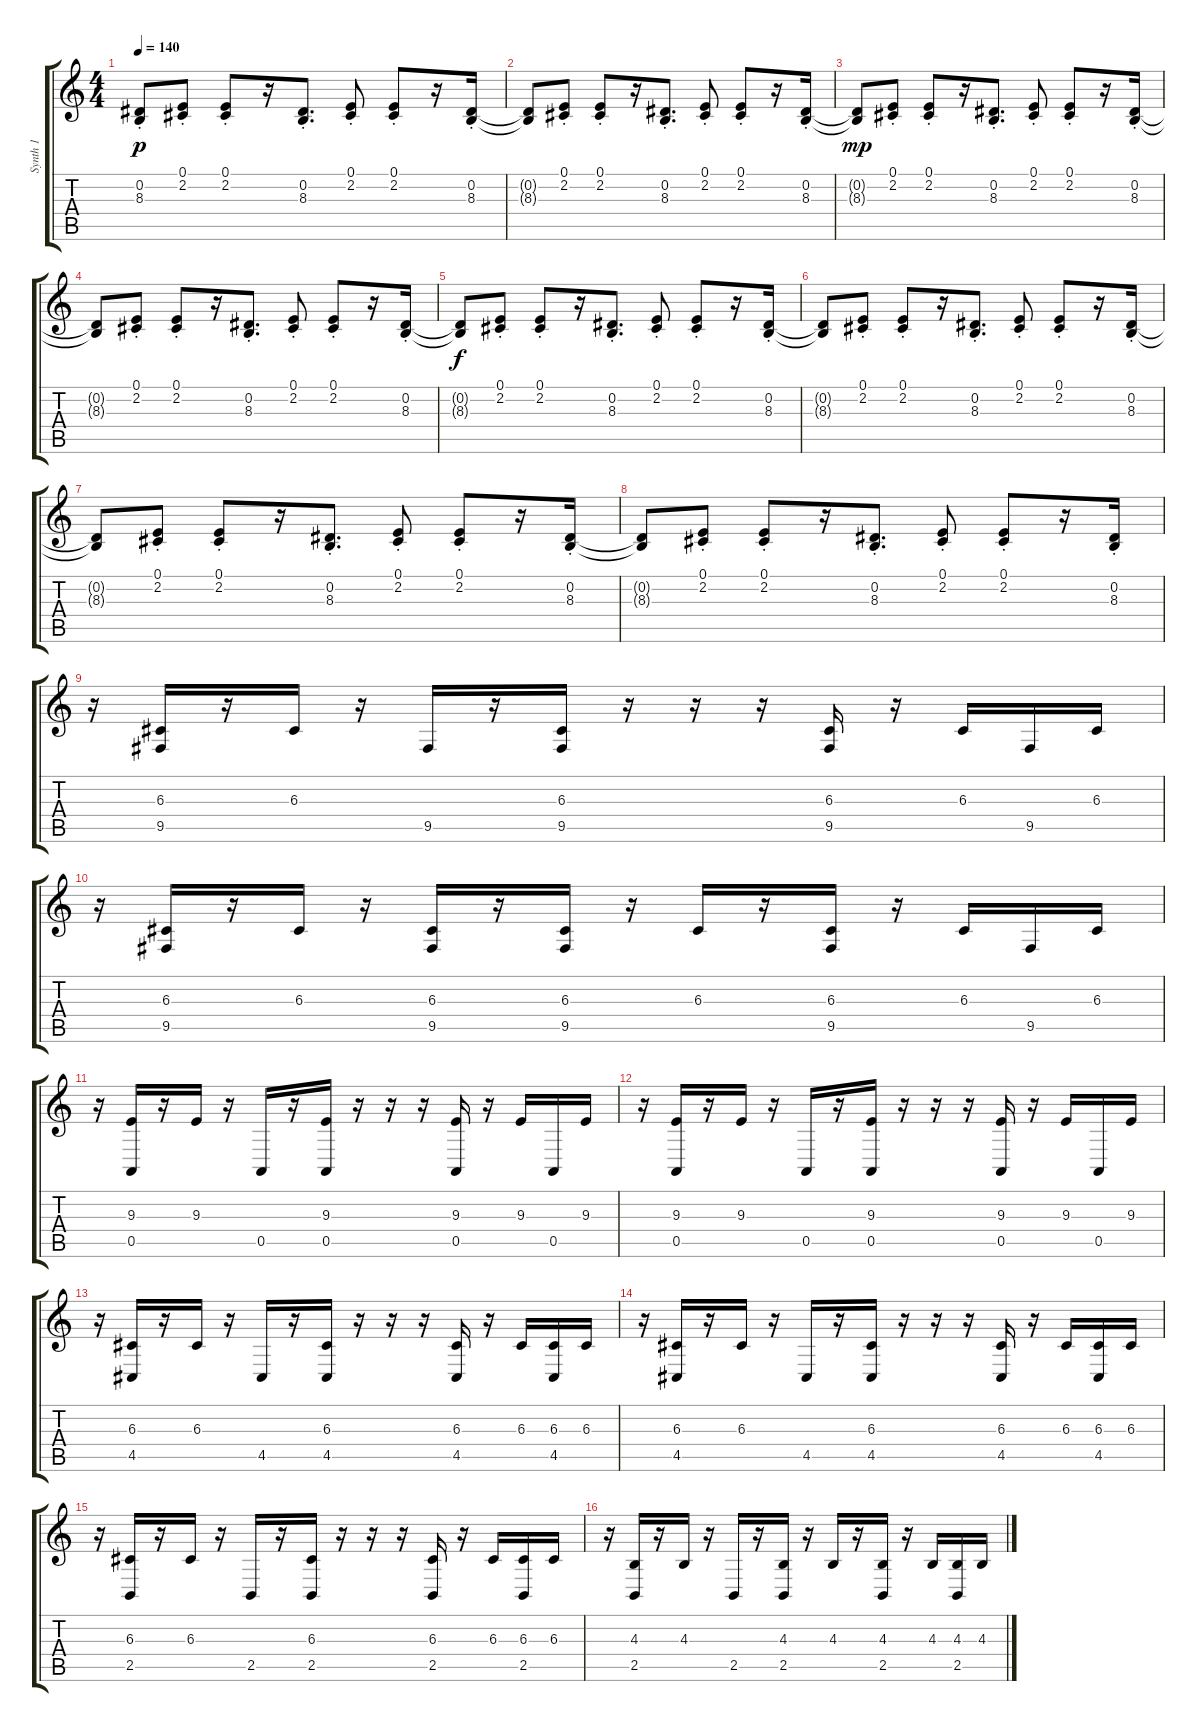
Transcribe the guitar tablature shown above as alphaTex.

\track ("Synth 1" "Synth 1") {instrument vibraphone}
\staff {score tabs}
\tuning (E4 B3 G3 D3 A2 E2) {hide}
\ts (4 4)
\tempo 140
\clef g2
\ks c
(0.2{st} 8.3{st}).8{dy p} (0.1{st} 2.2{st}).8 (0.1{st} 2.2{st}).8 r.16 (0.2{st} 8.3{st}).8{d} (0.1{st} 2.2{st}).8 (0.1{st} 2.2{st}).8 r.16 (0.2{st} 8.3{st}).16 |
(0.2{t} 8.3{t}).8 (0.1{st} 2.2{st}).8 (0.1{st} 2.2{st}).8 r.16 (0.2{st} 8.3{st}).8{d} (0.1{st} 2.2{st}).8 (0.1{st} 2.2{st}).8 r.16 (0.2{st} 8.3{st}).16 |
(0.2{t} 8.3{t}).8{dy mp} (0.1{st} 2.2{st}).8 (0.1{st} 2.2{st}).8 r.16 (0.2{st} 8.3{st}).8{d} (0.1{st} 2.2{st}).8 (0.1{st} 2.2{st}).8 r.16 (0.2{st} 8.3{st}).16 |
(0.2{t} 8.3{t}).8 (0.1{st} 2.2{st}).8 (0.1{st} 2.2{st}).8 r.16 (0.2{st} 8.3{st}).8{d} (0.1{st} 2.2{st}).8 (0.1{st} 2.2{st}).8 r.16 (0.2{st} 8.3{st}).16 |
(0.2{t} 8.3{t}).8{dy f} (0.1{st} 2.2{st}).8 (0.1{st} 2.2{st}).8 r.16 (0.2{st} 8.3{st}).8{d} (0.1{st} 2.2{st}).8 (0.1{st} 2.2{st}).8 r.16 (0.2{st} 8.3{st}).16 |
(0.2{t} 8.3{t}).8 (0.1{st} 2.2{st}).8 (0.1{st} 2.2{st}).8 r.16 (0.2{st} 8.3{st}).8{d} (0.1{st} 2.2{st}).8 (0.1{st} 2.2{st}).8 r.16 (0.2{st} 8.3{st}).16 |
(0.2{t} 8.3{t}).8 (0.1{st} 2.2{st}).8 (0.1{st} 2.2{st}).8 r.16 (0.2{st} 8.3{st}).8{d} (0.1{st} 2.2{st}).8 (0.1{st} 2.2{st}).8 r.16 (0.2{st} 8.3{st}).16 |
(0.2{t} 8.3{t}).8 (0.1{st} 2.2{st}).8 (0.1{st} 2.2{st}).8 r.16 (0.2{st} 8.3{st}).8{d} (0.1{st} 2.2{st}).8 (0.1{st} 2.2{st}).8 r.16 (0.2{st} 8.3{st}).16 |
r.16{volume 10} (6.3 9.5).16 r.16 6.3.16 r.16 9.5.16 r.16 (6.3 9.5).16 r.16 r.16 r.16 (6.3 9.5).16 r.16 6.3.16 9.5.16 6.3.16 |
r.16 (6.3 9.5).16 r.16 6.3.16 r.16 (6.3 9.5).16 r.16 (6.3 9.5).16 r.16 6.3.16 r.16 (6.3 9.5).16 r.16 6.3.16 9.5.16 6.3.16 |
r.16 (9.3 0.5).16 r.16 9.3.16 r.16 0.5.16 r.16 (9.3 0.5).16 r.16 r.16 r.16 (9.3 0.5).16 r.16 9.3.16 0.5.16 9.3.16 |
r.16 (9.3 0.5).16 r.16 9.3.16 r.16 0.5.16 r.16 (9.3 0.5).16 r.16 r.16 r.16 (9.3 0.5).16 r.16 9.3.16 0.5.16 9.3.16 |
r.16 (6.3 4.5).16 r.16 6.3.16 r.16 4.5.16 r.16 (6.3 4.5).16 r.16 r.16 r.16 (6.3 4.5).16 r.16 6.3.16 (6.3 4.5).16 6.3.16 |
r.16 (6.3 4.5).16 r.16 6.3.16 r.16 4.5.16 r.16 (6.3 4.5).16 r.16 r.16 r.16 (6.3 4.5).16 r.16 6.3.16 (6.3 4.5).16 6.3.16 |
r.16 (6.3 2.5).16 r.16 6.3.16 r.16 2.5.16 r.16 (6.3 2.5).16 r.16 r.16 r.16 (6.3 2.5).16 r.16 6.3.16 (6.3 2.5).16 6.3.16 |
r.16 (4.3 2.5).16 r.16 4.3.16 r.16 2.5.16 r.16 (4.3 2.5).16 r.16 4.3.16 r.16 (4.3 2.5).16 r.16 4.3.16 (4.3 2.5).16 4.3.16
